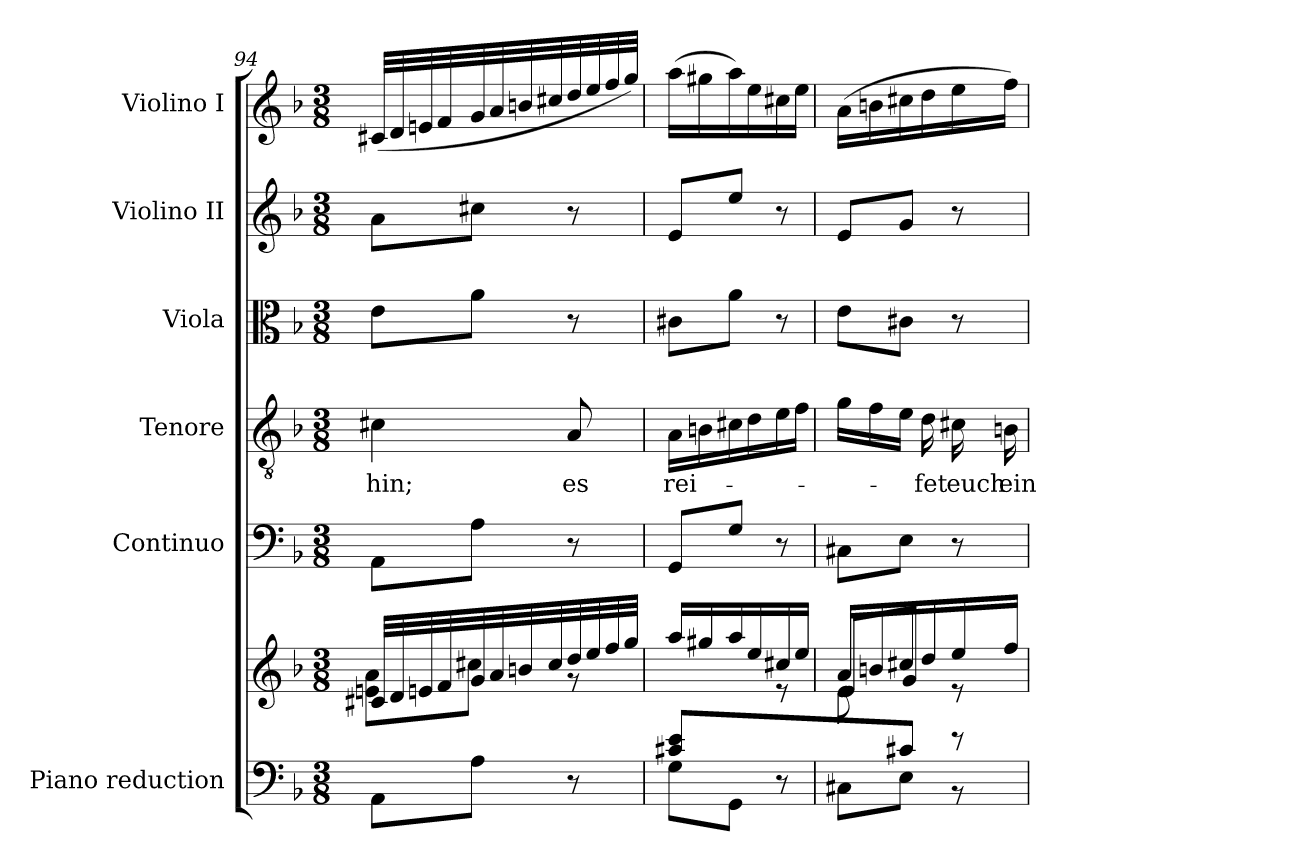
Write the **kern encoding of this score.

**kern	**kern	**kern	**kern	**text	**kern	**kern	**kern
*part6	*part6	*part5	*part4	*part4	*part3	*part2	*part1
*staff7	*staff6	*staff5	*staff4	*staff4	*staff3	*staff2	*staff1
*I"Piano reduction	*	*I"Continuo	*I"Tenore	*	*I"Viola	*I"Violino II	*I"Violino I
*I'Pno	*	*	*	*	*I'Vla	*I'Vln	*I'Vln
*clefF4	*clefG2	*clefF4	*clefGv2	*	*clefC3	*clefG2	*clefG2
*k[b-]	*k[b-]	*k[b-]	*k[b-]	*	*k[b-]	*k[b-]	*k[b-]
*M3/8	*M3/8	*M3/8	*M3/8	*	*M3/8	*M3/8	*M3/8
=94	=94	=94	=94	=94	=94	=94	=94
*	*^	*	*	*	*	*	*
!	!	!	!	!	!LO:LY:b	!	!	!
8AA\L	32c#X/LLL	8en\ 8a\L	8AA\L	4c#X\	hin;	8e\L	8a\L	(<32c#X/LLL
.	32d/	.	.	.	.	.	.	32d/
.	32en/	.	.	.	.	.	.	32en/
.	32f/	.	.	.	.	.	.	32f/
8A\J	32g/	8cc#X\J	8A\J	.	.	8a\J	8cc#X\J	32g/
.	32a/	.	.	.	.	.	.	32a/
.	32bn/	.	.	.	.	.	.	32bn/
.	32cc#/	.	.	.	.	.	.	32cc#X/
!	!	!	!	!	!LO:LY:b	!	!	!
8r	32dd/	8r	8r	8A/	es	8r	8r	32dd/
.	32ee/	.	.	.	.	.	.	32ee/
.	32ff/	.	.	.	.	.	.	32ff/
.	32gg/JJJ	.	.	.	.	.	.	32gg/JJJ)
=95	=95	=95	=95	=95	=95	=95	=95	=95
*^	*	*	*	*	*	*	*	*
!	!	!	!	!	!	!LO:LY:b	!	!	!
8c#X/ 8e/L	8G\L	16aa/LL	8ryy	8GG/L	16A\LL	rei-	8c#X\L	8e/L	(>16aa\LL
.	.	16gg#X/	.	.	16Bn\	.	.	.	16gg#X\
4ryy	8GG\J	16aa/	8a\ 8ee\J	8G/J	16c#X\	.	8a\J	8ee/J	16aa\)
.	.	16ee/	.	.	16d\	.	.	.	16ee\
.	8r	16cc#X/	8r	8r	16e\	.	8r	8r	16cc#X\
.	.	16ee/JJ	.	.	16f\JJ	.	.	.	16ee\JJ
=96	=96	=96	=96	=96	=96	=96	=96	=96	=96
*	*	*	*^	*	*	*	*	*	*
8ryy	8C#X\L	16a/LL	8e/L	8e\L	8C#X\L	16g\LL	.	8e\L	8e/L	(>16a\LL
.	.	16bn/	.	.	.	16f\	.	.	.	16bn\
8c#X/J	8E\J	16cc#X/	8g\J	4ryy	8E\J	16e\JJ	.	8c#X\J	8g/J	16cc#X\
!	!	!	!	!	!	!	!LO:LY:b	!	!	!
.	.	16dd/	.	.	.	16d\	-fet	.	.	16dd\
!	!	!	!	!	!	!	!LO:LY:b	!	!	!
8r	8r	16ee/	8r	.	8r	16c#X\	euch	8r	8r	16ee\
!	!	!	!	!	!	!	!LO:LY:b	!	!	!
.	.	16ff/JJ	.	.	.	16Bn\	ein	.	.	16ff\JJ)
*v	*v	*	*	*	*	*	*	*	*	*
*	*v	*v	*v	*	*	*	*	*	*
=	=	=	=	=	=	=	=
*-	*-	*-	*-	*-	*-	*-	*-
